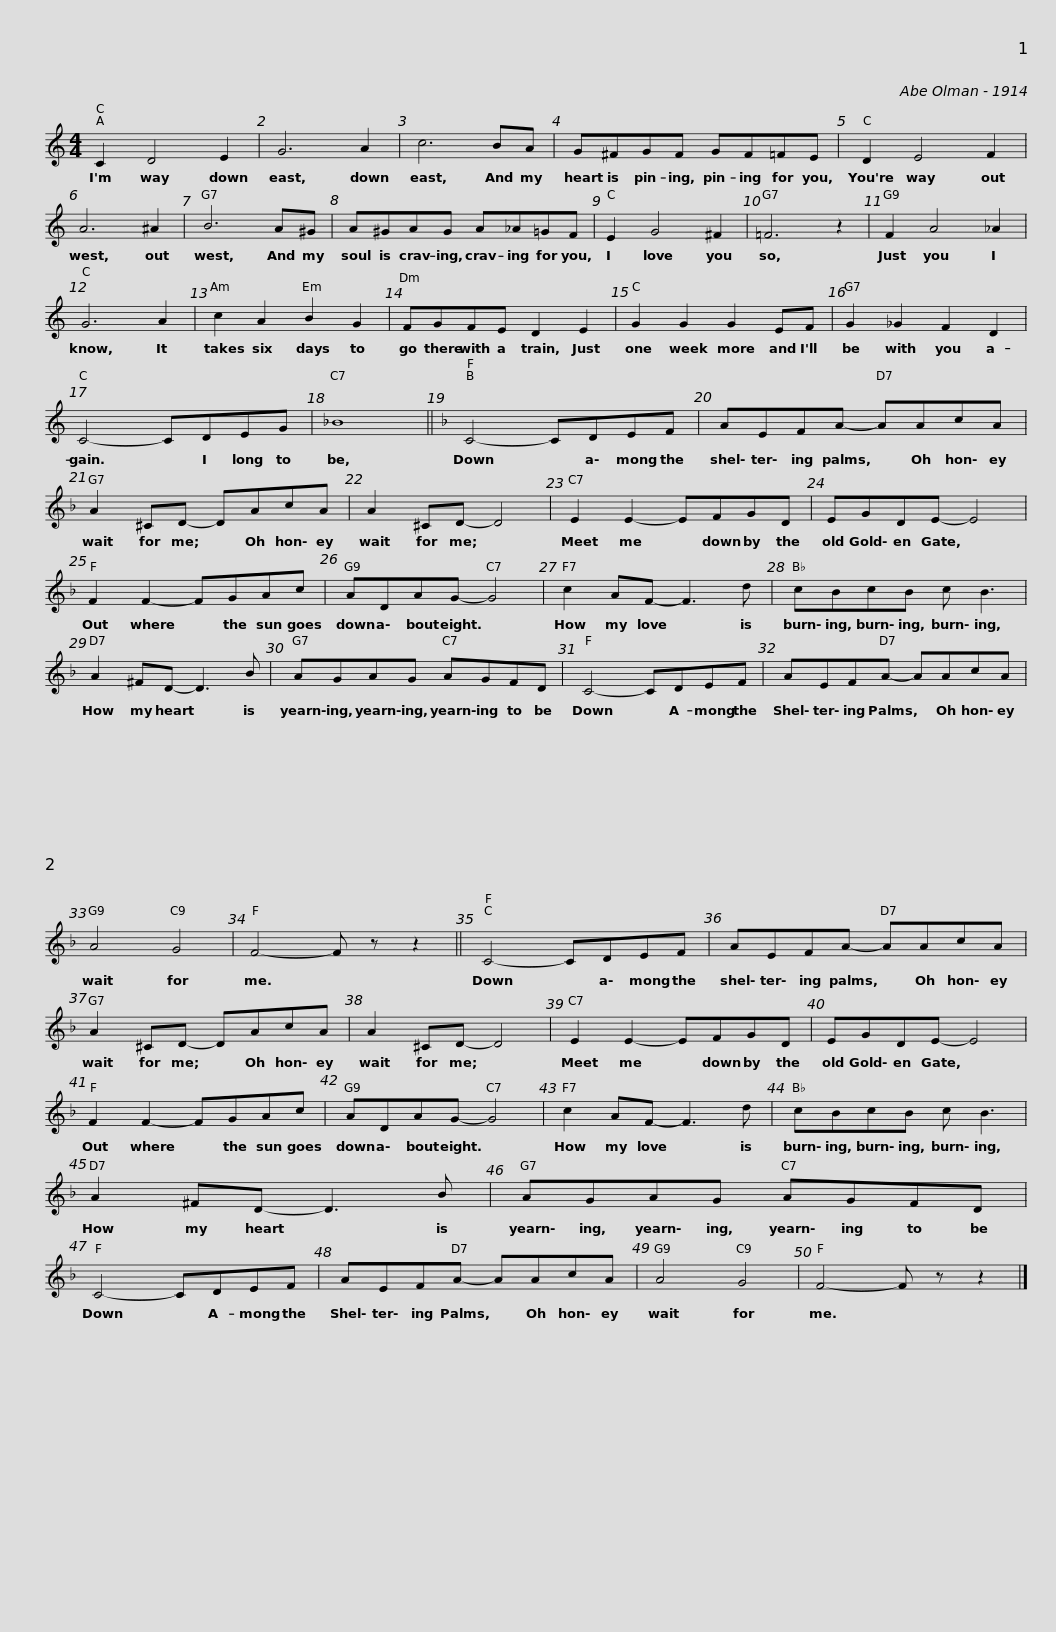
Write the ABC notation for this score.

X:1
L:1/8
M:4/4
I:linebreak $
K:C
V:1 treble
V:1
 C2 D4 E2 | G6 A2 | c6 BA | G^FGF GF=FE |$ D2 E4 F2 | %5
 A6 ^A2 | B6 A^G | A^GAG A_A=GF |$ E2 G4 ^F2 | =F6 z2 | %10
 F2 A4 _A2 | G6 A2 |$ c2 A2 B2 G2 | FGFE D2 E2 | G2 G2 G2 EF | %15
 G2 _G2 F2 D2 |$ C4- CDEG | _B8 ||$[K:F] C4- CDEF | AEFA- AAcA | %20
 A2 ^CD- DAcA | A2 ^CD- D4 |$ E2 E2- EFGD | EGDE- E4 | F2 F2- FGAc | %25
 ADAG- G4 |$ c2 AF- F3 d | cBcB c B3 | A2 ^FD- D3 B | AGAG AGFD |$ %30
 C4- CDEF | AEFA- AAcA | A4 G4 | F4- F z z2 ||$ C4- CDEF | %35
 AEFA- AAcA | A2 ^CD- DAcA | A2 ^CD- D4 |$ E2 E2- EFGD | EGDE- E4 | %40
 F2 F2- FGAc | ADAG- G4 |$ c2 AF- F3 d | cBcB c B3 | A2 ^FD- D3 B | %45
 AGAG AGFD |$ C4- CDEF | AEFA- AAcA | A4 G4 | F4- F z z2 |] %50
